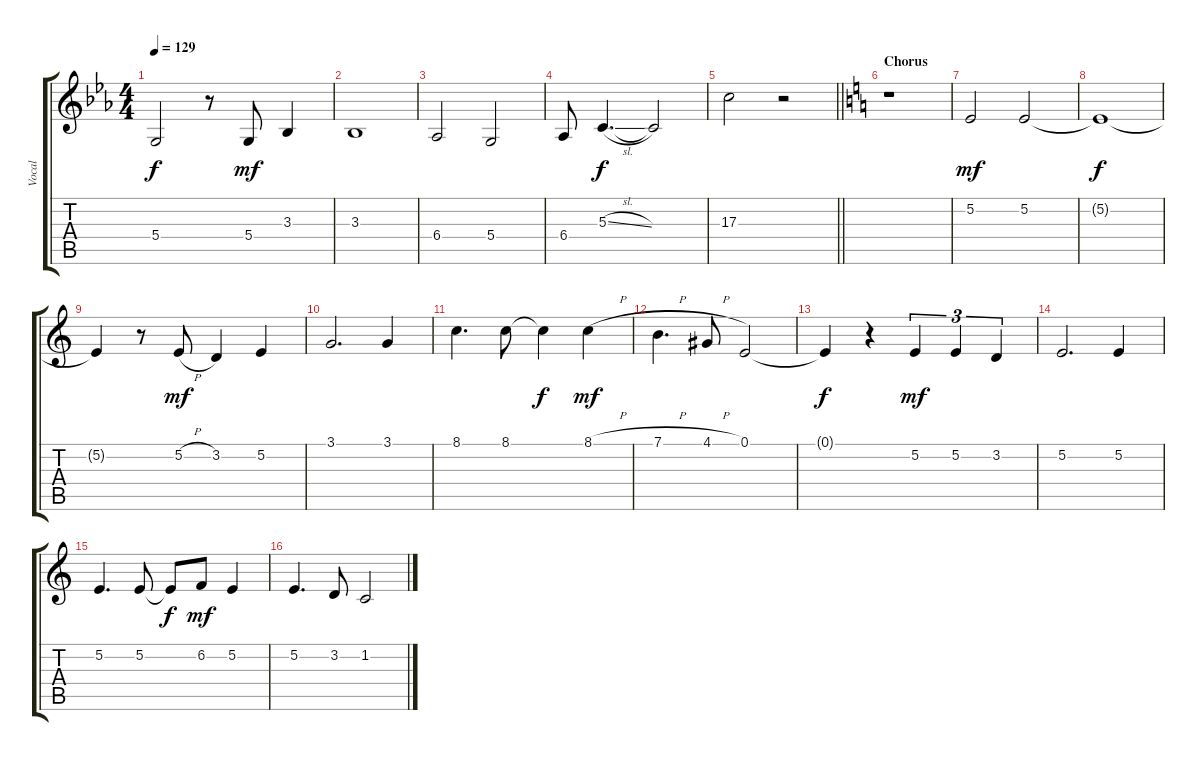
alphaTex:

\track ("Vocal" "Vocal") {instrument tenorsax}
\staff {score tabs}
\tuning (E4 B3 G3 D3 A2 E2) {hide}
\ts (4 4)
\tempo 129
\clef g2
\ks eb
5.4{t}.2{dy f} r.8 5.4.8{dy mf} 3.3.4 |
3.3.1 |
6.4.2 5.4.2 |
6.4.8 5.3{sl}.4{d dy f} 5.3{t}.2 |
\barLineRight lightlight
17.3.2 r.2 |
\section ("" "Chorus")
\ks c
r.1 |
5.2.2{dy mf} 5.2.2 |
5.2{t}.1{dy f} |
5.2{t}.4 r.8 5.2{h}.8{dy mf} 3.2.4 5.2.4 |
3.1.2{d} 3.1.4 |
8.1.4{d} 8.1.8 8.1{t}.4{dy f} 8.1{h}.4{dy mf} |
7.1{h}.4{d} 4.1{h}.8 0.1.2 |
0.1{t}.4{dy f} r.4 5.2.4{tu (3 2) dy mf} 5.2.4{tu (3 2)} 3.2.4{tu (3 2)} |
5.2.2{d} 5.2.4 |
5.2.4{d} 5.2.8 5.2{t}.8{dy f} 6.2.8{dy mf} 5.2.4 |
5.2.4{d} 3.2.8 1.2.2
